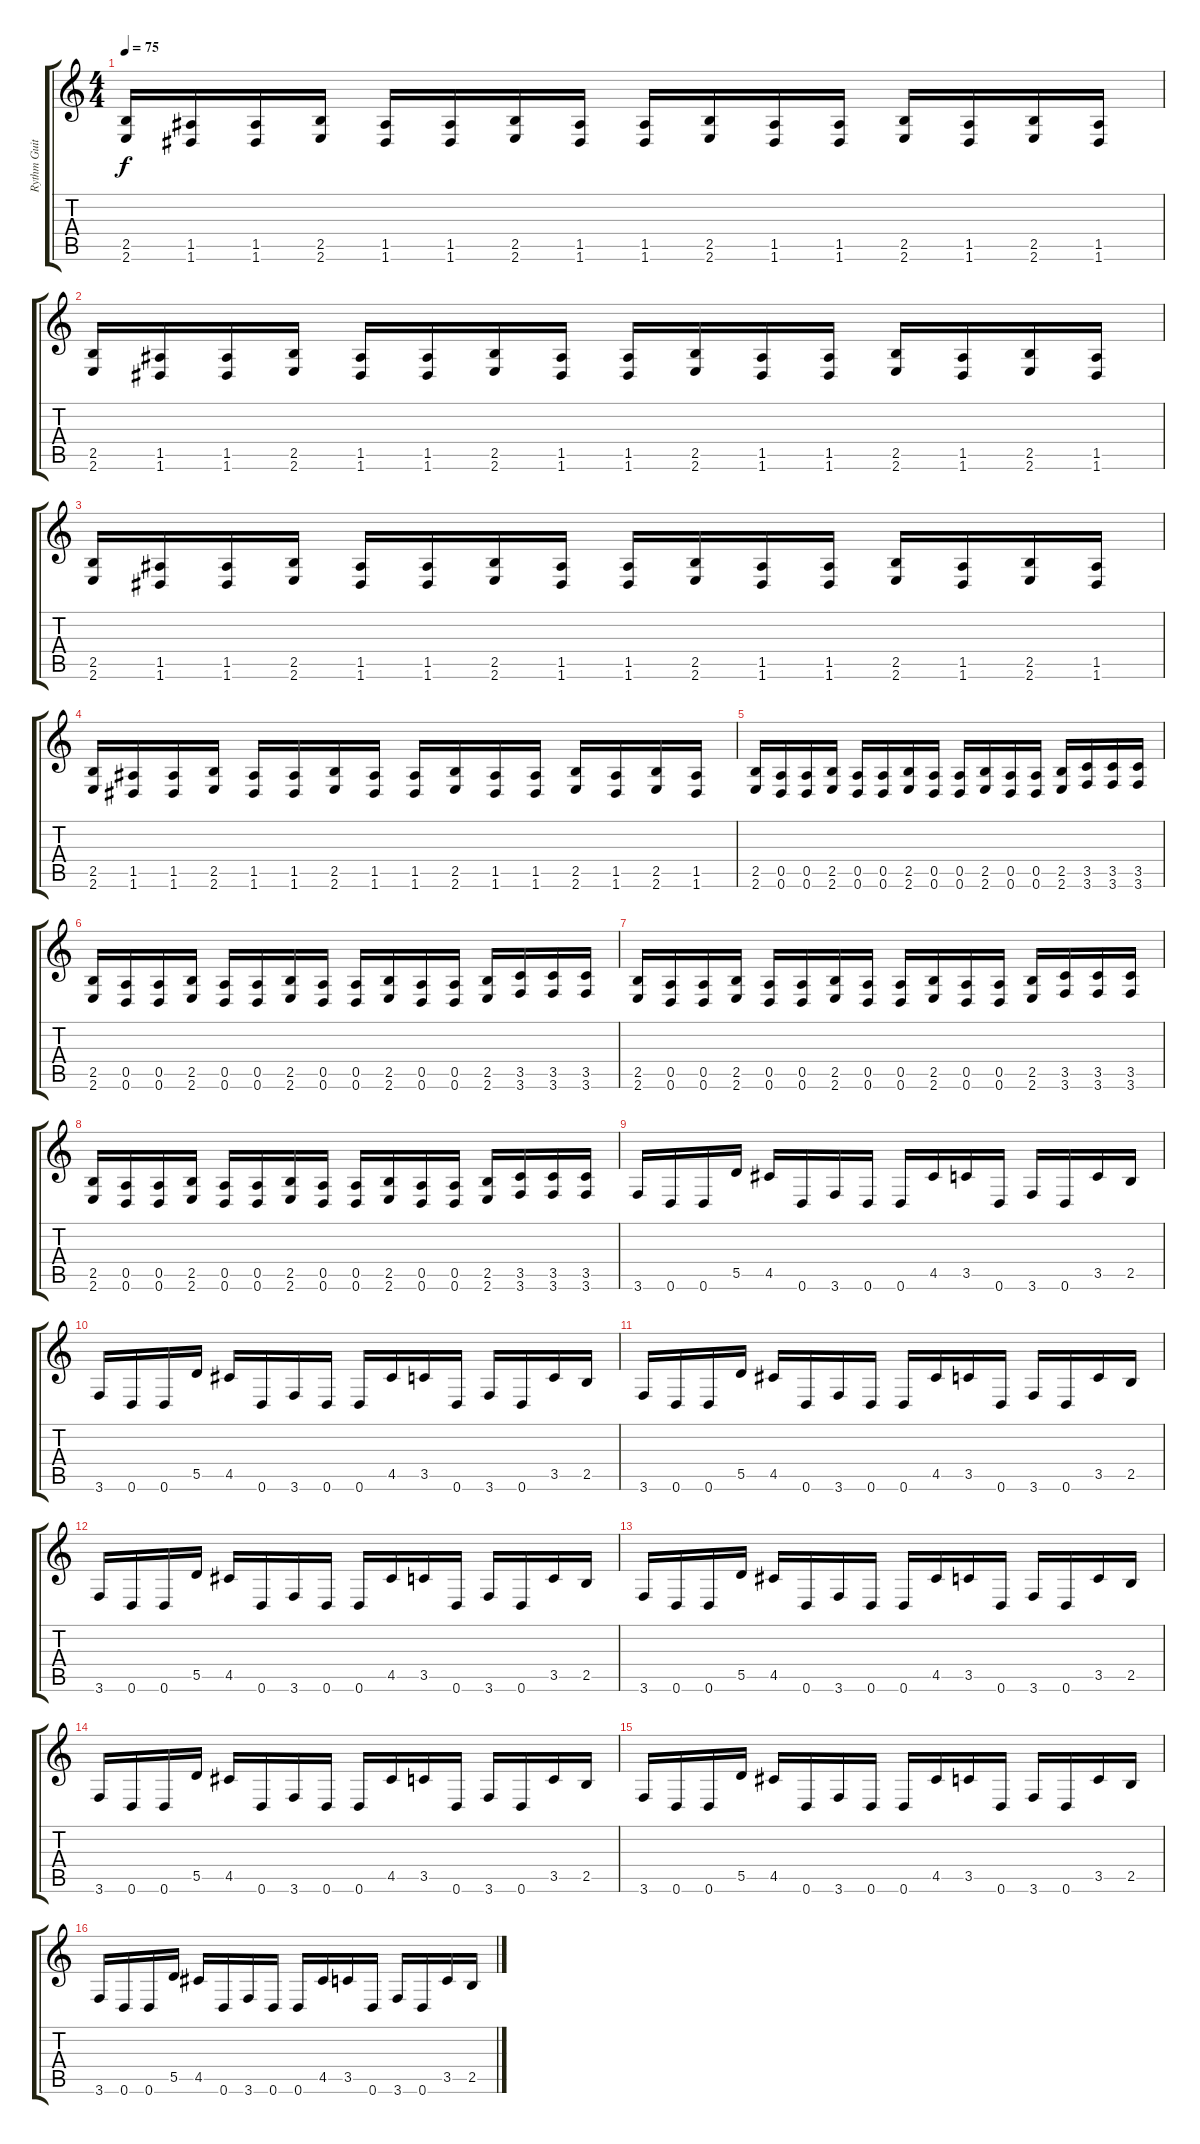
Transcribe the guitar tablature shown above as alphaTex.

\track ("Rythm Guitar" "Rythm Guit") {instrument distortionguitar}
\staff {score tabs}
\tuning (E4 B3 G3 D3 A2 D2) {hide}
\ts (4 4)
\tempo 75
\clef g2
\ks c
(2.5 2.6).16{dy f instrument distortionguitar} (1.5 1.6).16 (1.5 1.6).16 (2.5 2.6).16 (1.5 1.6).16 (1.5 1.6).16 (2.5 2.6).16 (1.5 1.6).16 (1.5 1.6).16 (2.5 2.6).16 (1.5 1.6).16 (1.5 1.6).16 (2.5 2.6).16 (1.5 1.6).16 (2.5 2.6).16 (1.5 1.6).16 |
(2.5 2.6).16 (1.5 1.6).16 (1.5 1.6).16 (2.5 2.6).16 (1.5 1.6).16 (1.5 1.6).16 (2.5 2.6).16 (1.5 1.6).16 (1.5 1.6).16 (2.5 2.6).16 (1.5 1.6).16 (1.5 1.6).16 (2.5 2.6).16 (1.5 1.6).16 (2.5 2.6).16 (1.5 1.6).16 |
(2.5 2.6).16 (1.5 1.6).16 (1.5 1.6).16 (2.5 2.6).16 (1.5 1.6).16 (1.5 1.6).16 (2.5 2.6).16 (1.5 1.6).16 (1.5 1.6).16 (2.5 2.6).16 (1.5 1.6).16 (1.5 1.6).16 (2.5 2.6).16 (1.5 1.6).16 (2.5 2.6).16 (1.5 1.6).16 |
(2.5 2.6).16 (1.5 1.6).16 (1.5 1.6).16 (2.5 2.6).16 (1.5 1.6).16 (1.5 1.6).16 (2.5 2.6).16 (1.5 1.6).16 (1.5 1.6).16 (2.5 2.6).16 (1.5 1.6).16 (1.5 1.6).16 (2.5 2.6).16 (1.5 1.6).16 (2.5 2.6).16 (1.5 1.6).16 |
(2.5 2.6).16 (0.5 0.6).16 (0.5 0.6).16 (2.5 2.6).16 (0.5 0.6).16 (0.5 0.6).16 (2.5 2.6).16 (0.5 0.6).16 (0.5 0.6).16 (2.5 2.6).16 (0.5 0.6).16 (0.5 0.6).16 (2.5 2.6).16 (3.5 3.6).16 (3.5 3.6).16 (3.5 3.6).16 |
(2.5 2.6).16 (0.5 0.6).16 (0.5 0.6).16 (2.5 2.6).16 (0.5 0.6).16 (0.5 0.6).16 (2.5 2.6).16 (0.5 0.6).16 (0.5 0.6).16 (2.5 2.6).16 (0.5 0.6).16 (0.5 0.6).16 (2.5 2.6).16 (3.5 3.6).16 (3.5 3.6).16 (3.5 3.6).16 |
(2.5 2.6).16 (0.5 0.6).16 (0.5 0.6).16 (2.5 2.6).16 (0.5 0.6).16 (0.5 0.6).16 (2.5 2.6).16 (0.5 0.6).16 (0.5 0.6).16 (2.5 2.6).16 (0.5 0.6).16 (0.5 0.6).16 (2.5 2.6).16 (3.5 3.6).16 (3.5 3.6).16 (3.5 3.6).16 |
(2.5 2.6).16 (0.5 0.6).16 (0.5 0.6).16 (2.5 2.6).16 (0.5 0.6).16 (0.5 0.6).16 (2.5 2.6).16 (0.5 0.6).16 (0.5 0.6).16 (2.5 2.6).16 (0.5 0.6).16 (0.5 0.6).16 (2.5 2.6).16 (3.5 3.6).16 (3.5 3.6).16 (3.5 3.6).16 |
3.6.16 0.6.16 0.6.16 5.5.16 4.5.16 0.6.16 3.6.16 0.6.16 0.6.16 4.5.16 3.5.16 0.6.16 3.6.16 0.6.16 3.5.16 2.5.16 |
3.6.16 0.6.16 0.6.16 5.5.16 4.5.16 0.6.16 3.6.16 0.6.16 0.6.16 4.5.16 3.5.16 0.6.16 3.6.16 0.6.16 3.5.16 2.5.16 |
3.6.16 0.6.16 0.6.16 5.5.16 4.5.16 0.6.16 3.6.16 0.6.16 0.6.16 4.5.16 3.5.16 0.6.16 3.6.16 0.6.16 3.5.16 2.5.16 |
3.6.16 0.6.16 0.6.16 5.5.16 4.5.16 0.6.16 3.6.16 0.6.16 0.6.16 4.5.16 3.5.16 0.6.16 3.6.16 0.6.16 3.5.16 2.5.16 |
3.6.16 0.6.16 0.6.16 5.5.16 4.5.16 0.6.16 3.6.16 0.6.16 0.6.16 4.5.16 3.5.16 0.6.16 3.6.16 0.6.16 3.5.16 2.5.16 |
3.6.16 0.6.16 0.6.16 5.5.16 4.5.16 0.6.16 3.6.16 0.6.16 0.6.16 4.5.16 3.5.16 0.6.16 3.6.16 0.6.16 3.5.16 2.5.16 |
3.6.16 0.6.16 0.6.16 5.5.16 4.5.16 0.6.16 3.6.16 0.6.16 0.6.16 4.5.16 3.5.16 0.6.16 3.6.16 0.6.16 3.5.16 2.5.16 |
3.6.16 0.6.16 0.6.16 5.5.16 4.5.16 0.6.16 3.6.16 0.6.16 0.6.16 4.5.16 3.5.16 0.6.16 3.6.16 0.6.16 3.5.16 2.5.16
